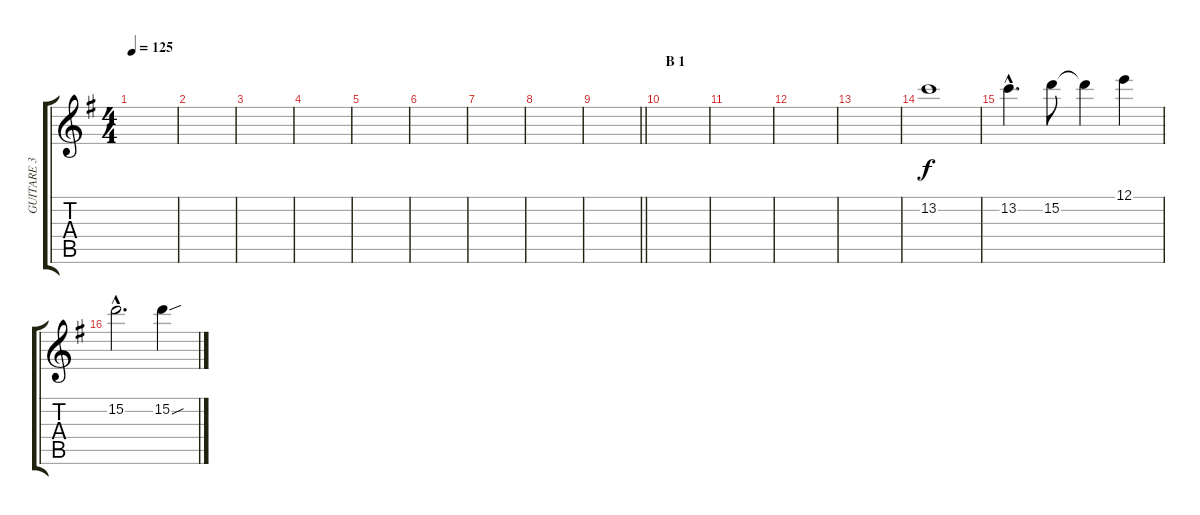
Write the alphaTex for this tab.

\track ("GUITARE 3" "GUITARE 3") {instrument distortionguitar}
\staff {score tabs}
\tuning (E4 B3 G3 D3 A2 E2) {hide}
\ts (4 4)
\tempo 125
\clef g2
\ks g
|
|
|
|
|
|
|
|
\barLineRight lightlight
|
\section ("" "B 1")
|
|
|
|
13.2.1{volume 10 balance 3} |
13.2{hac}.4{d} 15.2.8 15.2{t}.4 12.1.4 |
15.2{hac}.2{d} 15.2{sou}.4
